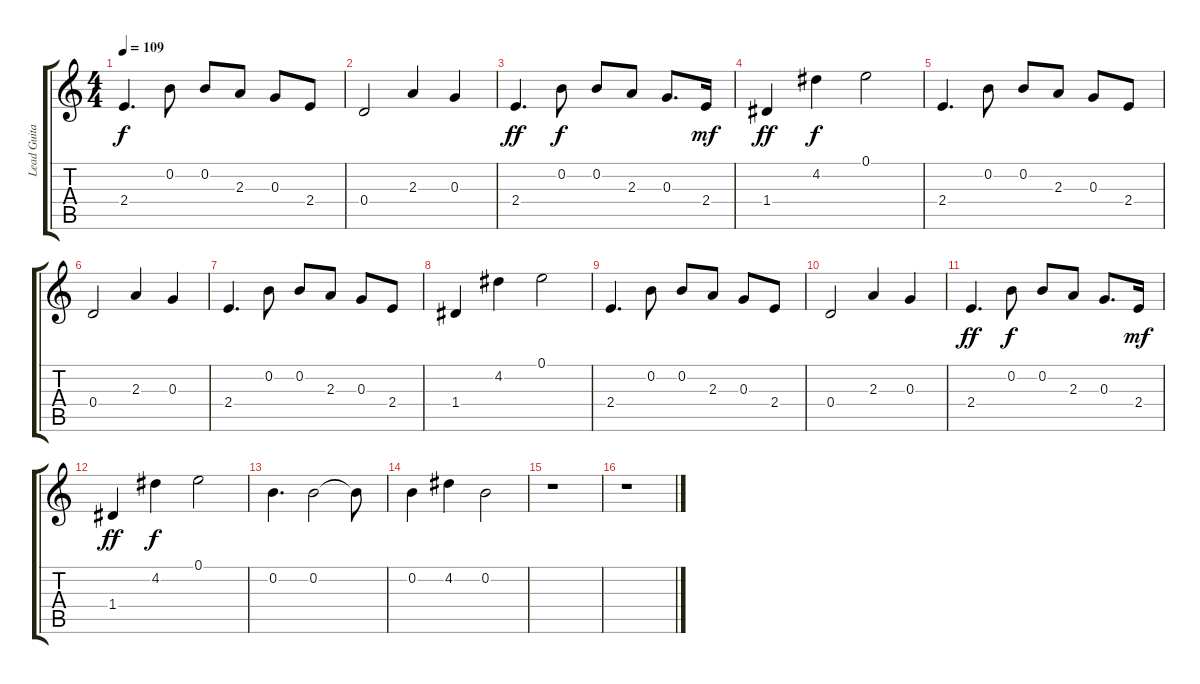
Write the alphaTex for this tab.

\track ("Lead Guitar (Acoustic)" "Lead Guita") {instrument acousticguitarnylon}
\staff {score tabs}
\tuning (E4 B3 G3 D3 A2 E2) {hide}
\ts (4 4)
\tempo 109
\clef g2
\ks c
2.4.4{d dy f} 0.2.8 0.2.8 2.3.8 0.3.8 2.4.8 |
0.4.2 2.3.4 0.3.4 |
2.4.4{d dy ff} 0.2.8{dy f} 0.2.8 2.3.8 0.3.8{d} 2.4.16{dy mf} |
1.4.4{dy ff} 4.2.4{dy f} 0.1.2 |
2.4.4{d} 0.2.8 0.2.8 2.3.8 0.3.8 2.4.8 |
0.4.2 2.3.4 0.3.4 |
2.4.4{d} 0.2.8 0.2.8 2.3.8 0.3.8 2.4.8 |
1.4.4 4.2.4 0.1.2 |
2.4.4{d} 0.2.8 0.2.8 2.3.8 0.3.8 2.4.8 |
0.4.2 2.3.4 0.3.4 |
2.4.4{d dy ff} 0.2.8{dy f} 0.2.8 2.3.8 0.3.8{d} 2.4.16{dy mf} |
1.4.4{dy ff} 4.2.4{dy f} 0.1.2 |
0.2.4{d} 0.2.2 0.2{t}.8 |
0.2.4 4.2.4 0.2.2 |
r.1 |
r.1
